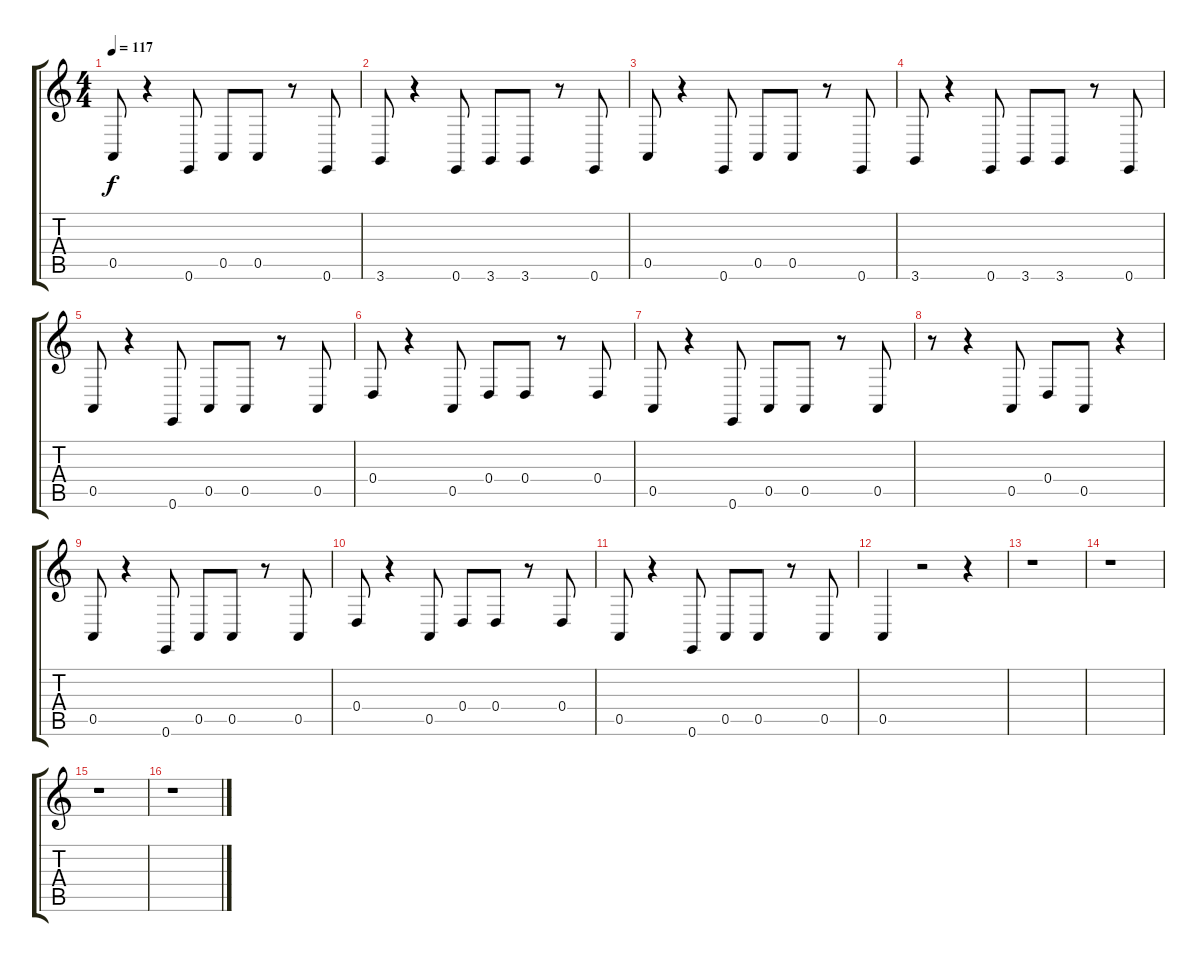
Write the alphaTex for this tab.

\track "" {instrument stringensemble1}
\staff {score tabs}
\tuning (E4 B3 G3 D3 A2 E2) {hide}
\ts (4 4)
\tempo 117
\clef g2
\ks c
0.5.8{dy f} r.4 0.6.8 0.5.8 0.5.8 r.8 0.6.8 |
3.6.8 r.4 0.6.8 3.6.8 3.6.8 r.8 0.6.8 |
0.5.8 r.4 0.6.8 0.5.8 0.5.8 r.8 0.6.8 |
3.6.8 r.4 0.6.8 3.6.8 3.6.8 r.8 0.6.8 |
0.5.8 r.4 0.6.8 0.5.8 0.5.8 r.8 0.5.8 |
0.4.8 r.4 0.5.8 0.4.8 0.4.8 r.8 0.4.8 |
0.5.8 r.4 0.6.8 0.5.8 0.5.8 r.8 0.5.8 |
r.8 r.4 0.5.8 0.4.8 0.5.8 r.4 |
0.5.8 r.4 0.6.8 0.5.8 0.5.8 r.8 0.5.8 |
0.4.8 r.4 0.5.8 0.4.8 0.4.8 r.8 0.4.8 |
0.5.8 r.4 0.6.8 0.5.8 0.5.8 r.8 0.5.8 |
0.5.4 r.2 r.4 |
r.1 |
r.1 |
r.1 |
r.1
